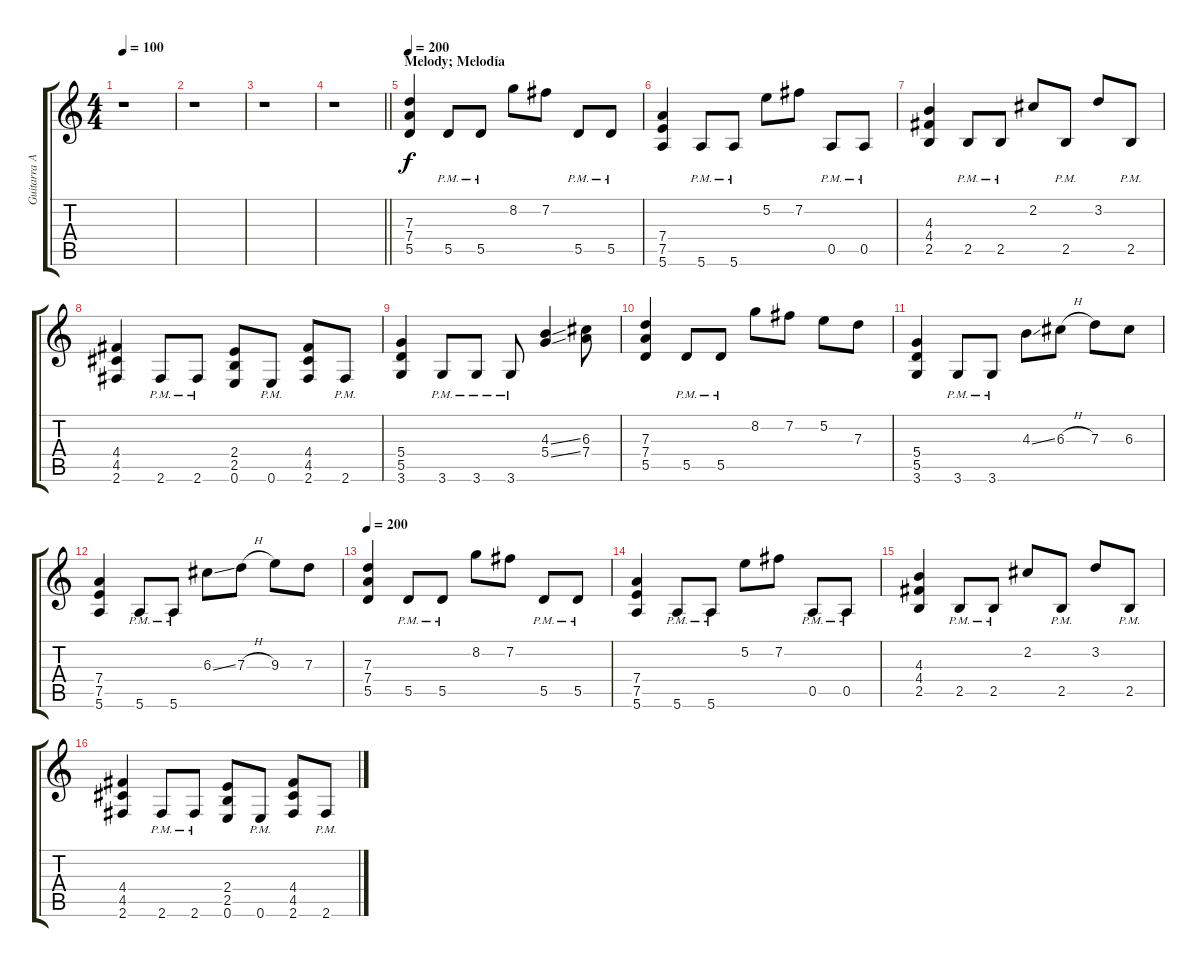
\track ("Guitarra Acomp." "Guitarra A") {instrument overdrivenguitar}
\staff {score tabs}
\tuning (E4 B3 G3 D3 A2 E2) {hide}
\ts (4 4)
\tempo 100
\clef g2
\ks c
r.1{dy f} |
r.1 |
r.1 |
\barLineRight lightlight
r.1 |
\section ("" "Melody; Melodía")
\tempo 200
(7.3 7.4 5.5).4 5.5{pm}.8 5.5{pm}.8 8.2.8 7.2.8 5.5{pm}.8 5.5{pm}.8 |
(7.4 7.5 5.6).4 5.6{pm}.8 5.6{pm}.8 5.2.8 7.2.8 0.5{pm}.8 0.5{pm}.8 |
(4.3 4.4 2.5).4 2.5{pm}.8 2.5{pm}.8 2.2.8 2.5{pm}.8 3.2.8 2.5{pm}.8 |
(4.4 4.5 2.6).4 2.6{pm}.8 2.6{pm}.8 (2.4 2.5 0.6).8 0.6{pm}.8 (4.4 4.5 2.6).8 2.6{pm}.8 |
(5.4 5.5 3.6).4 3.6{pm}.8 3.6{pm}.8 3.6{pm}.8 (4.3{ss} 5.4{ss}).4 (6.3 7.4).8 |
(7.3 7.4 5.5).4 5.5{pm}.8 5.5{pm}.8 8.2.8 7.2.8 5.2.8 7.3.8 |
(5.4 5.5 3.6).4 3.6{pm}.8 3.6{pm}.8 4.3{ss}.8 6.3{h}.8 7.3.8 6.3.8 |
(7.4 7.5 5.6).4 5.6{pm}.8 5.6{pm}.8 6.3{ss}.8 7.3{h}.8 9.3.8 7.3.8 |
\tempo 200
(7.3 7.4 5.5).4 5.5{pm}.8 5.5{pm}.8 8.2.8 7.2.8 5.5{pm}.8 5.5{pm}.8 |
(7.4 7.5 5.6).4 5.6{pm}.8 5.6{pm}.8 5.2.8 7.2.8 0.5{pm}.8 0.5{pm}.8 |
(4.3 4.4 2.5).4 2.5{pm}.8 2.5{pm}.8 2.2.8 2.5{pm}.8 3.2.8 2.5{pm}.8 |
(4.4 4.5 2.6).4 2.6{pm}.8 2.6{pm}.8 (2.4 2.5 0.6).8 0.6{pm}.8 (4.4 4.5 2.6).8 2.6{pm}.8
